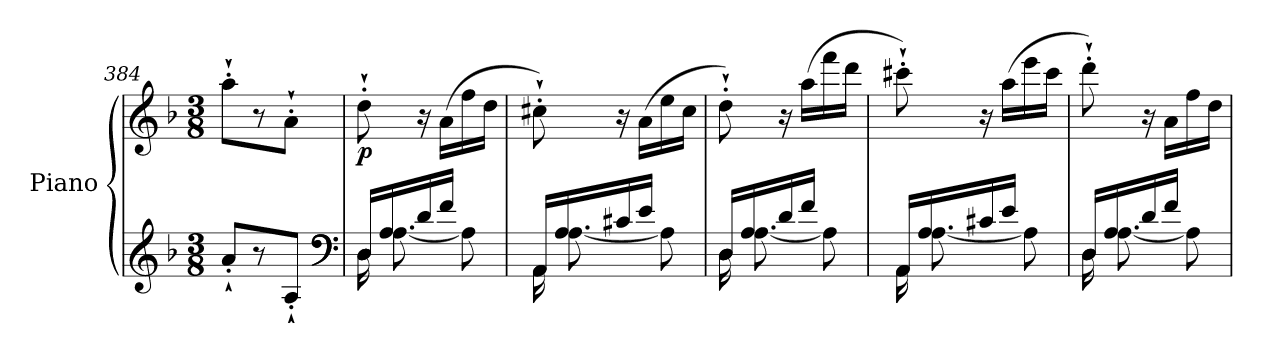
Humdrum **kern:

**kern	**kern	**dynam
*part1	*part1	*part1
*staff2	*staff1	*staff1/2
*I"Piano	*	*
*I'Pno	*	*
!!LO:PB:g=z
*clefG2	*clefG2	*
*k[b-]	*k[b-]	*
*F:	*F:	*
*M3/8	*M3/8	*
=384	=384	=384
*^	*^	*
8ryy	8a`'/L	8ryy	8aa`'\L	.
8r	8ryy	8r	8ryy	.
8ryy	8A`'/J	8ryy	8a`'\J	.
*	*	*v	*v	*
*clefF4	*	*	*
=385	=385	=385	=385
*	*	*^	*
!	!	!	!	!LO:DY:b
*	*	*v	*v	*
16D/LL	16D\	8dd`'\	p
16A/	[8.A\	.	.
16d/	.	16r	.
16f/JJ	.	(16a\LL	.
8ryy	8A\]	16ff\	.
.	.	16dd\JJ	.
=386	=386	=386	=386
16AA/LL	16AA\	8cc#X`'\)	.
16A/	[8.A\	.	.
16c#X/	.	16r	.
16e/JJ	.	(16a\LL	.
8ryy	8A\]	16ee\	.
.	.	16cc#\JJ	.
!!LO:PB:g=z
=387	=387	=387	=387
16D/LL	16D\	8dd`'\)	.
16A/	[8.A\	.	.
16d/	.	16r	.
16f/JJ	.	(16aa\LL	.
8ryy	8A\]	16fff\	.
.	.	16ddd\JJ	.
=388	=388	=388	=388
16AA/LL	16AA\	8ccc#X`'\)	.
16A/	[8.A\	.	.
16c#X/	.	16r	.
16e/JJ	.	(16aa\LL	.
8ryy	8A\]	16eee\	.
.	.	16ccc#\JJ	.
=389	=389	=389	=389
16D/LL	16D\	8ddd`'\)	.
16A/	[8.A\	.	.
16d/	.	16r	.
16f/JJ	.	16a\LL	.
8ryy	8A\]	16ff\	.
.	.	16dd\JJ	.
*v	*v	*	*
=	=	=
*-	*-	*-
